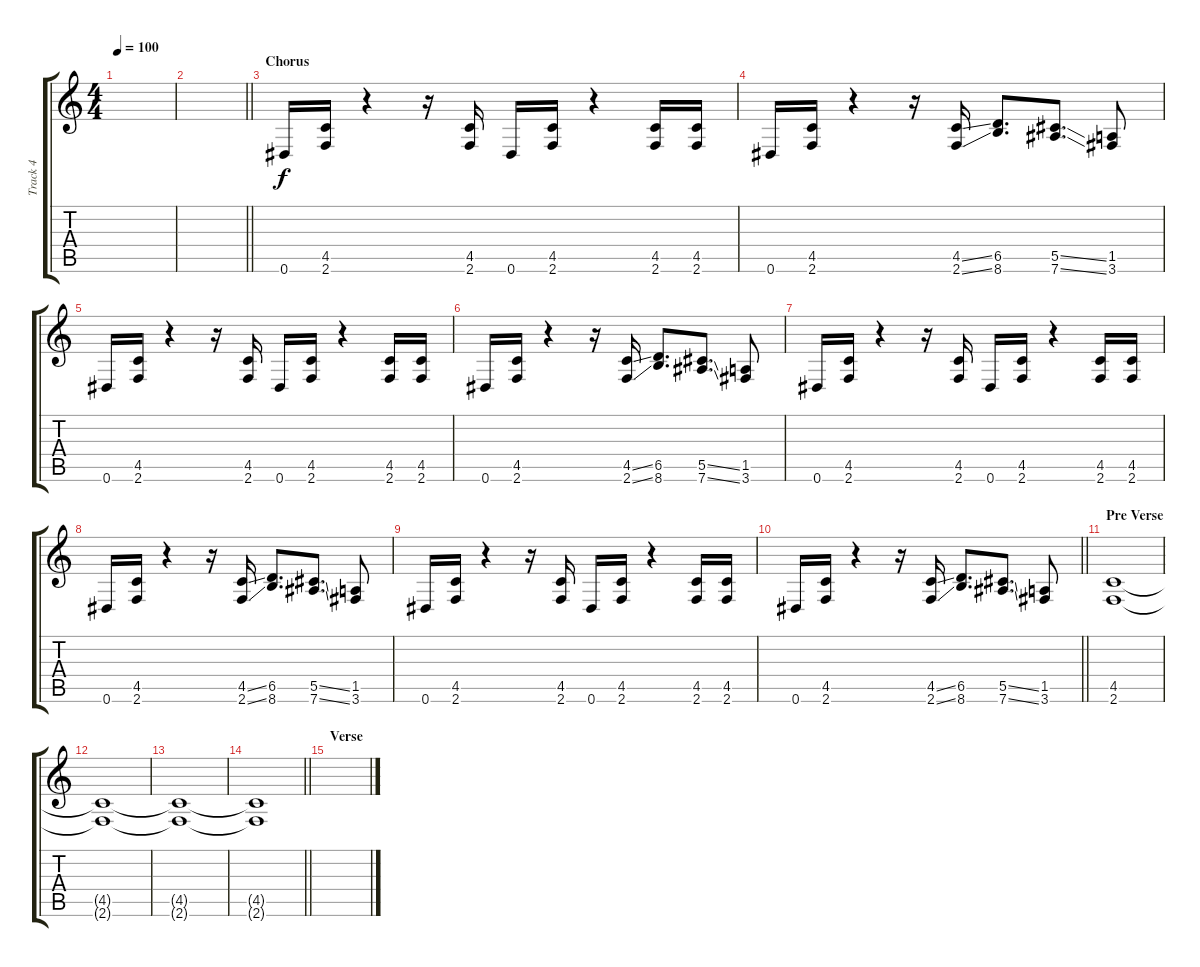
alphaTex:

\track ("Track 4" "Track 4") {instrument distortionguitar}
\staff {score tabs}
\tuning (Eb4 Bb3 Gb3 Db3 Ab2 Eb2) {hide}
\ts (4 4)
\tempo 100
\clef g2
\ks c
|
\barLineRight lightlight
|
\section ("" "Chorus")
0.6.16 (4.5 2.6).16 r.4 r.16 (4.5 2.6).16 0.6.16 (4.5 2.6).16 r.4 (4.5 2.6).16 (4.5 2.6).16 |
0.6.16 (4.5 2.6).16 r.4 r.16 (4.5{ss} 2.6{ss}).16 (6.5 8.6).8{d} (5.5{ss} 7.6{ss}).8{d} (1.5 3.6).8 |
0.6.16 (4.5 2.6).16 r.4 r.16 (4.5 2.6).16 0.6.16 (4.5 2.6).16 r.4 (4.5 2.6).16 (4.5 2.6).16 |
0.6.16 (4.5 2.6).16 r.4 r.16 (4.5{ss} 2.6{ss}).16 (6.5 8.6).8{d} (5.5{ss} 7.6{ss}).8{d} (1.5 3.6).8 |
0.6.16 (4.5 2.6).16 r.4 r.16 (4.5 2.6).16 0.6.16 (4.5 2.6).16 r.4 (4.5 2.6).16 (4.5 2.6).16 |
0.6.16 (4.5 2.6).16 r.4 r.16 (4.5{ss} 2.6{ss}).16 (6.5 8.6).8{d} (5.5{ss} 7.6{ss}).8{d} (1.5 3.6).8 |
0.6.16 (4.5 2.6).16 r.4 r.16 (4.5 2.6).16 0.6.16 (4.5 2.6).16 r.4 (4.5 2.6).16 (4.5 2.6).16 |
\barLineRight lightlight
0.6.16 (4.5 2.6).16 r.4 r.16 (4.5{ss} 2.6{ss}).16 (6.5 8.6).8{d} (5.5{ss} 7.6{ss}).8{d} (1.5 3.6).8 |
\section ("" "Pre Verse")
(4.5 2.6).1{volume 0} |
(4.5{t} 2.6{t}).1 |
(4.5{t} 2.6{t}).1 |
\barLineRight lightlight
(4.5{t} 2.6{t}).1 |
\section ("" "Verse")
